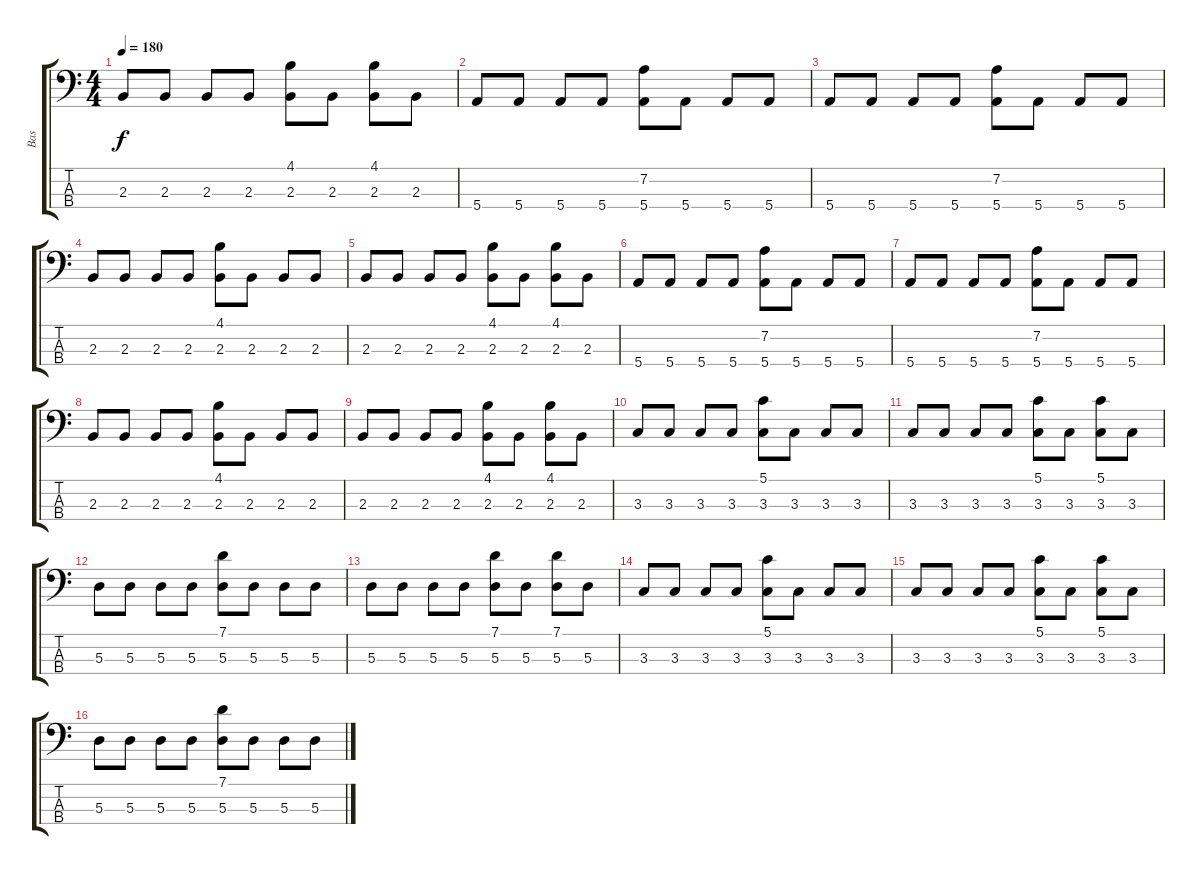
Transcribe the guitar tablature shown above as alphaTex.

\track ("Bas" "Bas") {instrument electricbasspick}
\staff {score tabs}
\tuning (G2 D2 A1 E1) {hide}
\ts (4 4)
\tempo 180
\clef f4
\ks c
2.3.8{dy f} 2.3.8 2.3.8 2.3.8 (4.1 2.3).8 2.3.8 (4.1 2.3).8 2.3.8 |
5.4.8 5.4.8 5.4.8 5.4.8 (7.2 5.4).8 5.4.8 5.4.8 5.4.8 |
5.4.8 5.4.8 5.4.8 5.4.8 (7.2 5.4).8 5.4.8 5.4.8 5.4.8 |
2.3.8 2.3.8 2.3.8 2.3.8 (4.1 2.3).8 2.3.8 2.3.8 2.3.8 |
2.3.8 2.3.8 2.3.8 2.3.8 (4.1 2.3).8 2.3.8 (4.1 2.3).8 2.3.8 |
5.4.8 5.4.8 5.4.8 5.4.8 (7.2 5.4).8 5.4.8 5.4.8 5.4.8 |
5.4.8 5.4.8 5.4.8 5.4.8 (7.2 5.4).8 5.4.8 5.4.8 5.4.8 |
2.3.8 2.3.8 2.3.8 2.3.8 (4.1 2.3).8 2.3.8 2.3.8 2.3.8 |
2.3.8 2.3.8 2.3.8 2.3.8 (4.1 2.3).8 2.3.8 (4.1 2.3).8 2.3.8 |
3.3.8 3.3.8 3.3.8 3.3.8 (5.1 3.3).8 3.3.8 3.3.8 3.3.8 |
3.3.8 3.3.8 3.3.8 3.3.8 (5.1 3.3).8 3.3.8 (5.1 3.3).8 3.3.8 |
5.3.8 5.3.8 5.3.8 5.3.8 (7.1 5.3).8 5.3.8 5.3.8 5.3.8 |
5.3.8 5.3.8 5.3.8 5.3.8 (7.1 5.3).8 5.3.8 (7.1 5.3).8 5.3.8 |
3.3.8 3.3.8 3.3.8 3.3.8 (5.1 3.3).8 3.3.8 3.3.8 3.3.8 |
3.3.8 3.3.8 3.3.8 3.3.8 (5.1 3.3).8 3.3.8 (5.1 3.3).8 3.3.8 |
5.3.8 5.3.8 5.3.8 5.3.8 (7.1 5.3).8 5.3.8 5.3.8 5.3.8
